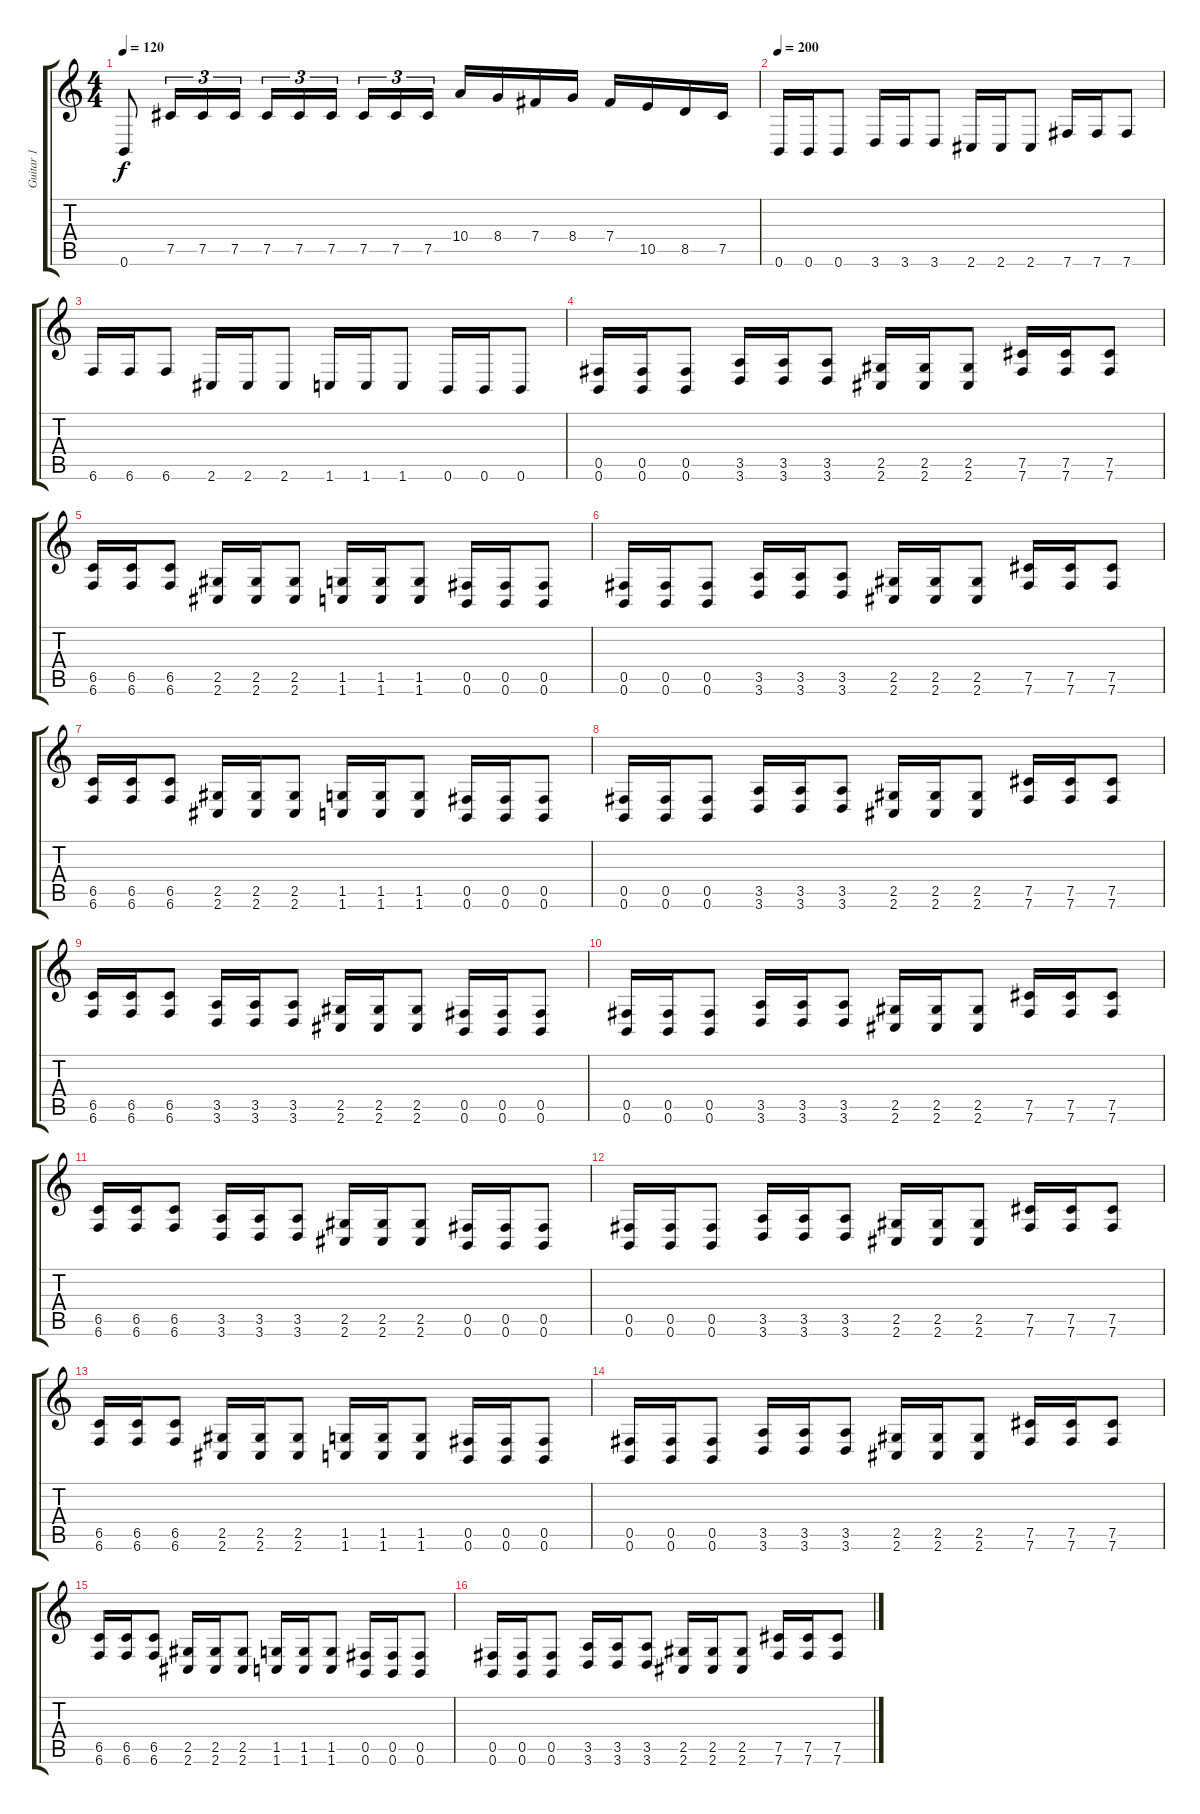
\track ("Guitar 1" "Guitar 1") {instrument distortionguitar}
\staff {score tabs}
\tuning (Db4 Ab3 E3 B2 Gb2 B1) {hide}
\ts (4 4)
\tempo 120
\clef g2
\ks c
0.6.8{dy f} 7.5.16{tu (3 2)} 7.5.16{tu (3 2)} 7.5.16{tu (3 2)} 7.5.16{tu (3 2)} 7.5.16{tu (3 2)} 7.5.16{tu (3 2) beam splitsecondary} 7.5.16{tu (3 2)} 7.5.16{tu (3 2)} 7.5.16{tu (3 2)} 10.4.16 8.4.16 7.4.16 8.4.16 7.4.16 10.5.16 8.5.16 7.5.16 |
\tempo 200
0.6.16 0.6.16 0.6.8 3.6.16 3.6.16 3.6.8 2.6.16 2.6.16 2.6.8 7.6.16 7.6.16 7.6.8 |
6.6.16 6.6.16 6.6.8 2.6.16 2.6.16 2.6.8 1.6.16 1.6.16 1.6.8 0.6.16 0.6.16 0.6.8 |
(0.5 0.6).16 (0.5 0.6).16 (0.5 0.6).8 (3.5 3.6).16 (3.5 3.6).16 (3.5 3.6).8 (2.5 2.6).16 (2.5 2.6).16 (2.5 2.6).8 (7.5 7.6).16 (7.5 7.6).16 (7.5 7.6).8 |
(6.5 6.6).16 (6.5 6.6).16 (6.5 6.6).8 (2.5 2.6).16 (2.5 2.6).16 (2.5 2.6).8 (1.5 1.6).16 (1.5 1.6).16 (1.5 1.6).8 (0.5 0.6).16 (0.5 0.6).16 (0.5 0.6).8 |
(0.5 0.6).16 (0.5 0.6).16 (0.5 0.6).8 (3.5 3.6).16 (3.5 3.6).16 (3.5 3.6).8 (2.5 2.6).16 (2.5 2.6).16 (2.5 2.6).8 (7.5 7.6).16 (7.5 7.6).16 (7.5 7.6).8 |
(6.5 6.6).16 (6.5 6.6).16 (6.5 6.6).8 (2.5 2.6).16 (2.5 2.6).16 (2.5 2.6).8 (1.5 1.6).16 (1.5 1.6).16 (1.5 1.6).8 (0.5 0.6).16 (0.5 0.6).16 (0.5 0.6).8 |
(0.5 0.6).16 (0.5 0.6).16 (0.5 0.6).8 (3.5 3.6).16 (3.5 3.6).16 (3.5 3.6).8 (2.5 2.6).16 (2.5 2.6).16 (2.5 2.6).8 (7.5 7.6).16 (7.5 7.6).16 (7.5 7.6).8 |
(6.5 6.6).16 (6.5 6.6).16 (6.5 6.6).8 (3.5 3.6).16 (3.5 3.6).16 (3.5 3.6).8 (2.5 2.6).16 (2.5 2.6).16 (2.5 2.6).8 (0.5 0.6).16 (0.5 0.6).16 (0.5 0.6).8 |
(0.5 0.6).16 (0.5 0.6).16 (0.5 0.6).8 (3.5 3.6).16 (3.5 3.6).16 (3.5 3.6).8 (2.5 2.6).16 (2.5 2.6).16 (2.5 2.6).8 (7.5 7.6).16 (7.5 7.6).16 (7.5 7.6).8 |
(6.5 6.6).16 (6.5 6.6).16 (6.5 6.6).8 (3.5 3.6).16 (3.5 3.6).16 (3.5 3.6).8 (2.5 2.6).16 (2.5 2.6).16 (2.5 2.6).8 (0.5 0.6).16 (0.5 0.6).16 (0.5 0.6).8 |
(0.5 0.6).16 (0.5 0.6).16 (0.5 0.6).8 (3.5 3.6).16 (3.5 3.6).16 (3.5 3.6).8 (2.5 2.6).16 (2.5 2.6).16 (2.5 2.6).8 (7.5 7.6).16 (7.5 7.6).16 (7.5 7.6).8 |
(6.5 6.6).16 (6.5 6.6).16 (6.5 6.6).8 (2.5 2.6).16 (2.5 2.6).16 (2.5 2.6).8 (1.5 1.6).16 (1.5 1.6).16 (1.5 1.6).8 (0.5 0.6).16 (0.5 0.6).16 (0.5 0.6).8 |
(0.5 0.6).16 (0.5 0.6).16 (0.5 0.6).8 (3.5 3.6).16 (3.5 3.6).16 (3.5 3.6).8 (2.5 2.6).16 (2.5 2.6).16 (2.5 2.6).8 (7.5 7.6).16 (7.5 7.6).16 (7.5 7.6).8 |
(6.5 6.6).16 (6.5 6.6).16 (6.5 6.6).8 (2.5 2.6).16 (2.5 2.6).16 (2.5 2.6).8 (1.5 1.6).16 (1.5 1.6).16 (1.5 1.6).8 (0.5 0.6).16 (0.5 0.6).16 (0.5 0.6).8 |
(0.5 0.6).16 (0.5 0.6).16 (0.5 0.6).8 (3.5 3.6).16 (3.5 3.6).16 (3.5 3.6).8 (2.5 2.6).16 (2.5 2.6).16 (2.5 2.6).8 (7.5 7.6).16 (7.5 7.6).16 (7.5 7.6).8
